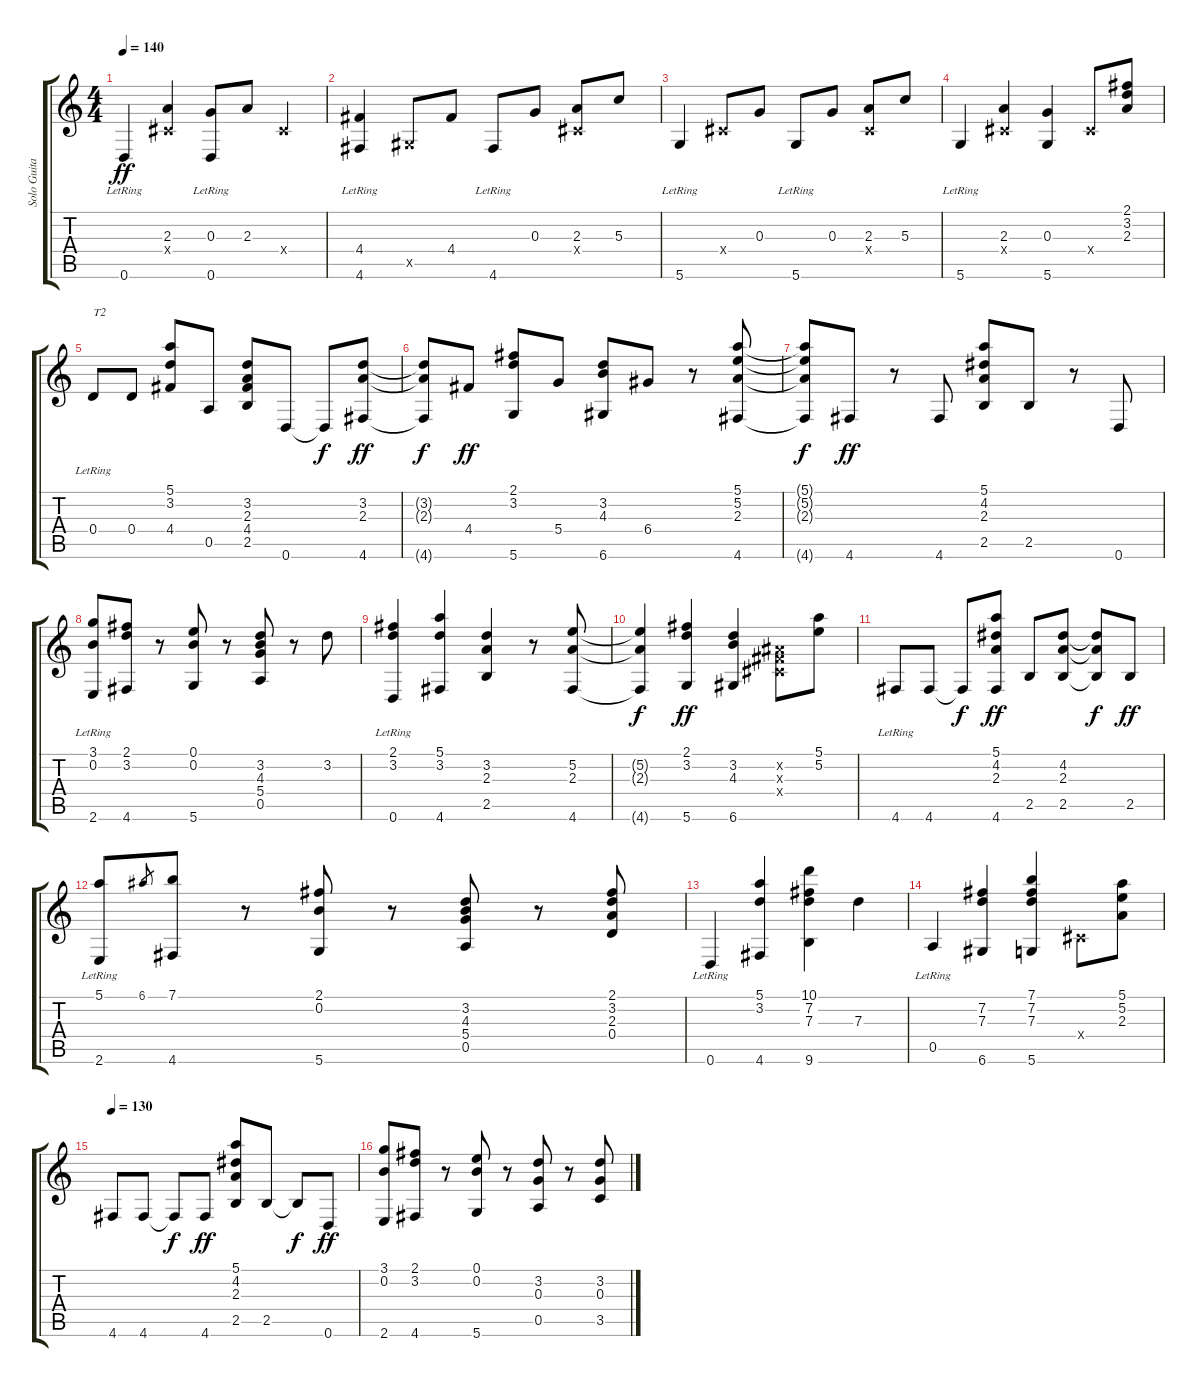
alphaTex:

\track ("Solo Guitar" "Solo Guita") {instrument electricbasspick}
\staff {score tabs}
\tuning (E4 B3 G3 D3 A2 D2) {hide}
\ts (4 4)
\tempo 140
\clef g2
\ks c
0.6{lr}.4{dy ff} (2.3 -1.4{x}).4 (0.3 0.6{lr}).8 2.3.8 -1.4{x}.4 |
(4.4 4.6{lr}).4 -1.5{x}.8 4.4.8 4.6{lr}.8 0.3.8 (2.3 -1.4{x}).8 5.3.8 |
5.6{lr}.4 -1.4{x}.8 0.3.8 5.6{lr}.8 0.3.8 (2.3 -1.4{x}).8 5.3.8 |
5.6{lr}.4 (2.3 -1.4{x}).4 (0.3 5.6).4 -1.4{x}.8 (2.1 3.2 2.3).8 |
0.4{lr}.8{txt "T2"} 0.4.8 (5.1 3.2 4.4).8 0.5.8 (3.2 2.3 4.4 2.5).8 0.6.8 0.6{t}.8{dy f} (3.2 2.3 4.6).8{dy ff} |
(3.2{t} 2.3{t} 4.6{t}).8{dy f} 4.4.8{dy ff} (2.1 3.2 5.6).8 5.4.8 (3.2 4.3 6.6).8 6.4.8 r.8 (5.1 5.2 2.3 4.6).8 |
(5.1{t} 5.2{t} 2.3{t} 4.6{t}).8{dy f} 4.6.8{dy ff} r.8 4.6.8 (5.1 4.2 2.3 2.5).8 2.5.8 r.8 0.6.8 |
(3.1 0.2 2.6{lr}).8 (2.1 3.2 4.6).8 r.8 (0.1 0.2 5.6).8 r.8 (3.2 4.3 5.4 0.5).8 r.8 3.2.8 |
(2.1 3.2 0.6{lr}).4 (5.1 3.2 4.6).4 (3.2 2.3 2.5).4 r.8 (5.2 2.3 4.6).8 |
(5.2{t} 2.3{t} 4.6{t}).4{dy f} (2.1 3.2 5.6).4{dy ff} (3.2 4.3 6.6).4 (-1.2{x} -1.3{x} -1.4{x}).8 (5.1 5.2).8 |
4.6{lr}.8 4.6.8 4.6{t}.8{dy f} (5.1 4.2 2.3 4.6).8{dy ff} 2.5.8 (4.2 2.3 2.5).8 (4.2{t} 2.3{t} 2.5{t}).8{dy f} 2.5.8{dy ff} |
(5.1 2.6{lr}).8 6.1.8{gr} (7.1 4.6).8 r.8 (2.1 0.2 5.6).8 r.8 (3.2 4.3 5.4 0.5).8 r.8 (2.1 3.2 2.3 0.4).8 |
0.6{lr}.4 (5.1 3.2 4.6).4 (10.1 7.2 7.3 9.6).4 7.3.4 |
0.5{lr}.4 (7.2 7.3 6.6).4 (7.1 7.2 7.3 5.6).4 -1.4{x}.8 (5.1 5.2 2.3).8 |
\tempo 130
4.6.8 4.6.8 4.6{t}.8{dy f} 4.6.8{dy ff} (5.1 4.2 2.3 2.5).8 2.5.8 2.5{t}.8{dy f} 0.6.8{dy ff} |
(3.1 0.2 2.6).8 (2.1 3.2 4.6).8 r.8 (0.1 0.2 5.6).8 r.8 (3.2 0.3 0.5).8 r.8 (3.2 0.3 3.5).8
